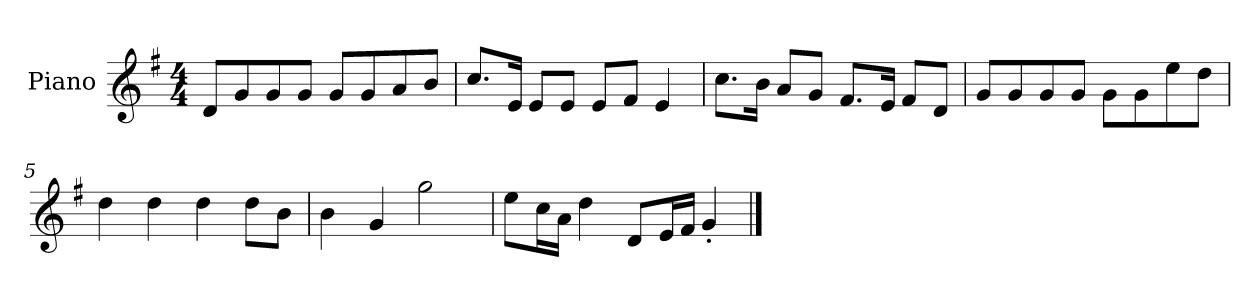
**kern
*part1
*staff1
*I"Piano
*I'P-no
*clefG2
*k[f#]
*M4/4
*MM90
=1
8d/L
8g/
8g/
8g/J
8g/L
8g/
8a/
8b/J
=2
8.cc/L
16e/Jk
8e/L
8e/J
8e/L
8f#/J
4e/
=3
8.cc\L
16b\Jk
8a/L
8g/J
8.f#/L
16e/Jk
8f#/L
8d/J
=4
8g/L
8g/
8g/
8g/J
8g\L
8g\
8ee\
8dd\J
=5
4dd\
4dd\
4dd\
8dd\L
8b\J
!!LO:LB:g=z
=6
4b\
4g/
2gg\
=7
8ee\L
16cc\L
16a\JJ
4dd\
8d/L
16e/L
16f#/JJ
4g'/
==
*-
